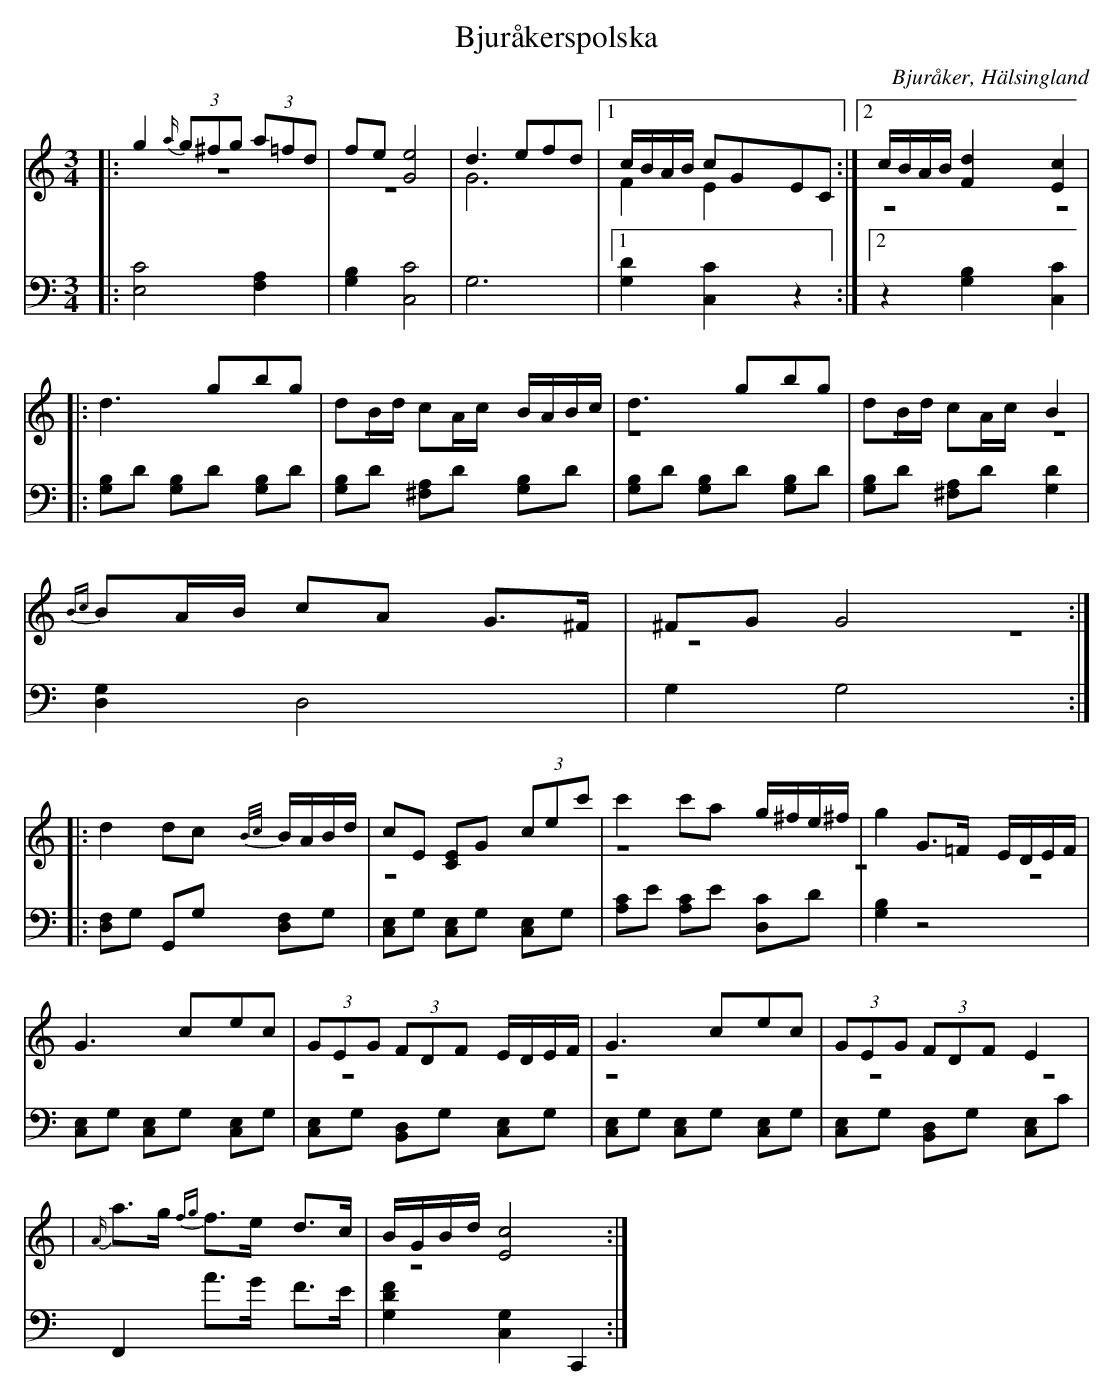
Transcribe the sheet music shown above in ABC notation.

X:1
T: Bjuråkerspolska
O: Bjuråker, Hälsingland
M: 3/4
L: 1/8
K: C
V:1
V:2 merge
V:3
V:4 merge
V: 1
|:g2 {a/} (3g^fg (3a=fd|fe [G4e4]|d3 efd|1c/B/A/B/ cGEC:|2 c/B/A/B/ [F2d2][E2c2]|
|:d3 gbg| dB/d/ cA/c/ B/A/B/c/| d3 gbg| dB/d/ cA/c/ B2|
{Bc}BA/B/ cA G>^F| ^FG G4 :|
|:d2 dc {B/c/}B/A/B/d/|cE [CE]G (3cec'|c'2 c'a g/^f/e/^f/|g2 G>=F E/D/E/F/|
G3 cec|(3GEG (3FDF E/D/E/F/|G3 cec|(3GEG (3FDF E2|
|{A/}a>g {fg}f>e d>c|B/G/B/d/ [E4c4]:|
V:2
|:z6|z6|G6|1F2 E2:|2 z6|
|:z6|z6|z6| z6|
z6|z6:|
|:z6|z6|z6|z6|
z6||z6|z6|z6|
z6|z6:|
V:3 clef=bass
|:[E,4C4] [F,2A,2]|[G,2B,2] [C,4C4]|G,6|1[G,2D2][C,2C2] z2:|2 z2 [G,2B,2][C,2C2]|
|:[G,B,]D [G,B,]D [G,B,]D|[G,B,]D [^F,A,]D [G,B,]D|[G,B,]D [G,B,]D [G,B,]D|[G,B,]D [^F,A,]D [G,2D2]|
[D,2G,2] D,4|G,2 G,4:|
|:[D,F,]G, G,,G, [D,F,]G,|[C,E,]G, [C,E,]G, [C,E,]G,|[A,C]E [A,C]E [D,C]D| [G,2B,2] z4|
[C,E,]G, [C,E,]G, [C,E,]G,|[C,E,]G, [B,,D,]G, [C,E,]G,|[C,E,]G, [C,E,]G, [C,E,]G,|[C,E,]G, [B,,D,]G, [C,E,]C| F,,2 A>G F>E|[G,2D2F2] [C,2G,2] C,,2:|
